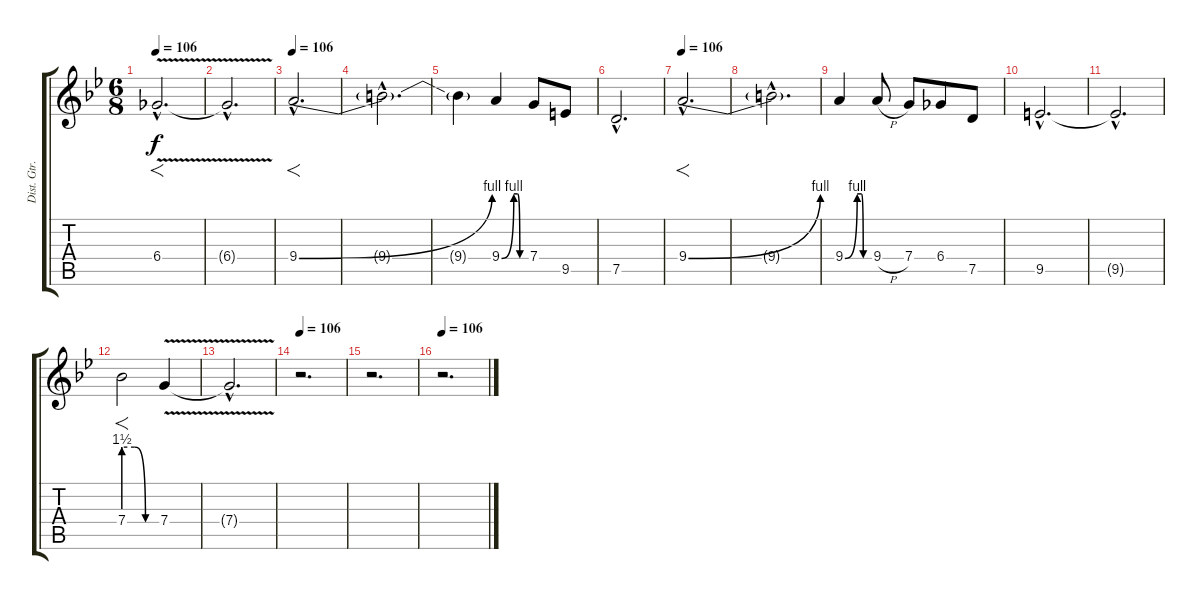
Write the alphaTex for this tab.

\track ("Dist. Gtr.1" "Dist. Gtr.") {instrument distortionguitar}
\staff {score tabs}
\tuning (D4 A3 F3 C3 G2 D2) {hide}
\ts (6 8)
\tempo 106
\clef g2
\ks bb
6.4{v hac}.2{f d dy f} |
6.4{hac t}.2{d} |
\tempo 106
9.4{be (bend 0 0 60 4) hac}.2{f d} |
9.4{hac t}.2{d} |
9.4{t}.4 9.4{be (custom 0 0 30 4 39 4 45 0 60 0)}.4 7.4.8 9.5.8 |
7.5{hac}.2{d volume 4} |
\tempo 106
9.4{be (bend 0 0 60 4) hac}.2{f d volume 12} |
9.4{hac t}.2{d} |
9.4{be (custom 0 0 30 4 40 4 45 0 60 0)}.4 9.4{h}.8 7.4.8 6.4.8 7.5.8 |
9.5{hac}.2{d} |
9.5{hac t}.2{d} |
7.4{be (custom 0 6 20 6 40 0 60 0)}.2{f} 7.4{v}.4 |
7.4{hac t}.2{d} |
\tempo 106
r.2{d} |
r.2{d} |
\tempo 106
r.2{d}
